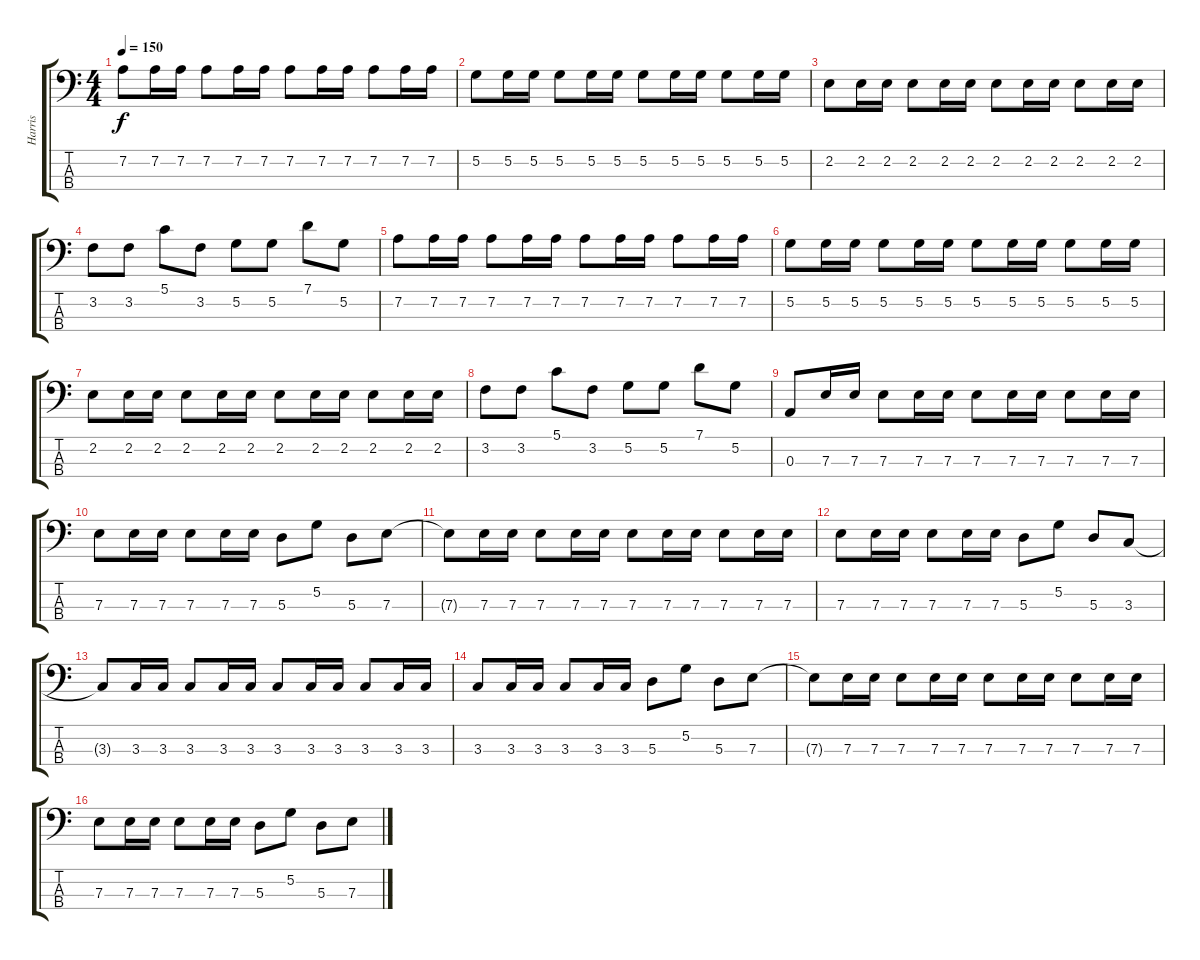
\track ("Harris" "Harris") {instrument electricbassfinger}
\staff {score tabs}
\tuning (G2 D2 A1 E1) {hide}
\ts (4 4)
\tempo 150
\clef f4
\ks c
7.2.8{dy f} 7.2.16 7.2.16 7.2.8 7.2.16 7.2.16 7.2.8 7.2.16 7.2.16 7.2.8 7.2.16 7.2.16 |
5.2.8 5.2.16 5.2.16 5.2.8 5.2.16 5.2.16 5.2.8 5.2.16 5.2.16 5.2.8 5.2.16 5.2.16 |
2.2.8 2.2.16 2.2.16 2.2.8 2.2.16 2.2.16 2.2.8 2.2.16 2.2.16 2.2.8 2.2.16 2.2.16 |
3.2.8 3.2.8 5.1.8 3.2.8 5.2.8 5.2.8 7.1.8 5.2.8 |
7.2.8 7.2.16 7.2.16 7.2.8 7.2.16 7.2.16 7.2.8 7.2.16 7.2.16 7.2.8 7.2.16 7.2.16 |
5.2.8 5.2.16 5.2.16 5.2.8 5.2.16 5.2.16 5.2.8 5.2.16 5.2.16 5.2.8 5.2.16 5.2.16 |
2.2.8 2.2.16 2.2.16 2.2.8 2.2.16 2.2.16 2.2.8 2.2.16 2.2.16 2.2.8 2.2.16 2.2.16 |
3.2.8 3.2.8 5.1.8 3.2.8 5.2.8 5.2.8 7.1.8 5.2.8 |
0.3.8 7.3.16 7.3.16 7.3.8 7.3.16 7.3.16 7.3.8 7.3.16 7.3.16 7.3.8 7.3.16 7.3.16 |
7.3.8 7.3.16 7.3.16 7.3.8 7.3.16 7.3.16 5.3.8 5.2.8 5.3.8 7.3.8 |
7.3{t}.8 7.3.16 7.3.16 7.3.8 7.3.16 7.3.16 7.3.8 7.3.16 7.3.16 7.3.8 7.3.16 7.3.16 |
7.3.8 7.3.16 7.3.16 7.3.8 7.3.16 7.3.16 5.3.8 5.2.8 5.3.8 3.3.8 |
3.3{t}.8 3.3.16 3.3.16 3.3.8 3.3.16 3.3.16 3.3.8 3.3.16 3.3.16 3.3.8 3.3.16 3.3.16 |
3.3.8 3.3.16 3.3.16 3.3.8 3.3.16 3.3.16 5.3.8 5.2.8 5.3.8 7.3.8 |
7.3{t}.8 7.3.16 7.3.16 7.3.8 7.3.16 7.3.16 7.3.8 7.3.16 7.3.16 7.3.8 7.3.16 7.3.16 |
7.3.8 7.3.16 7.3.16 7.3.8 7.3.16 7.3.16 5.3.8 5.2.8 5.3.8 7.3.8
